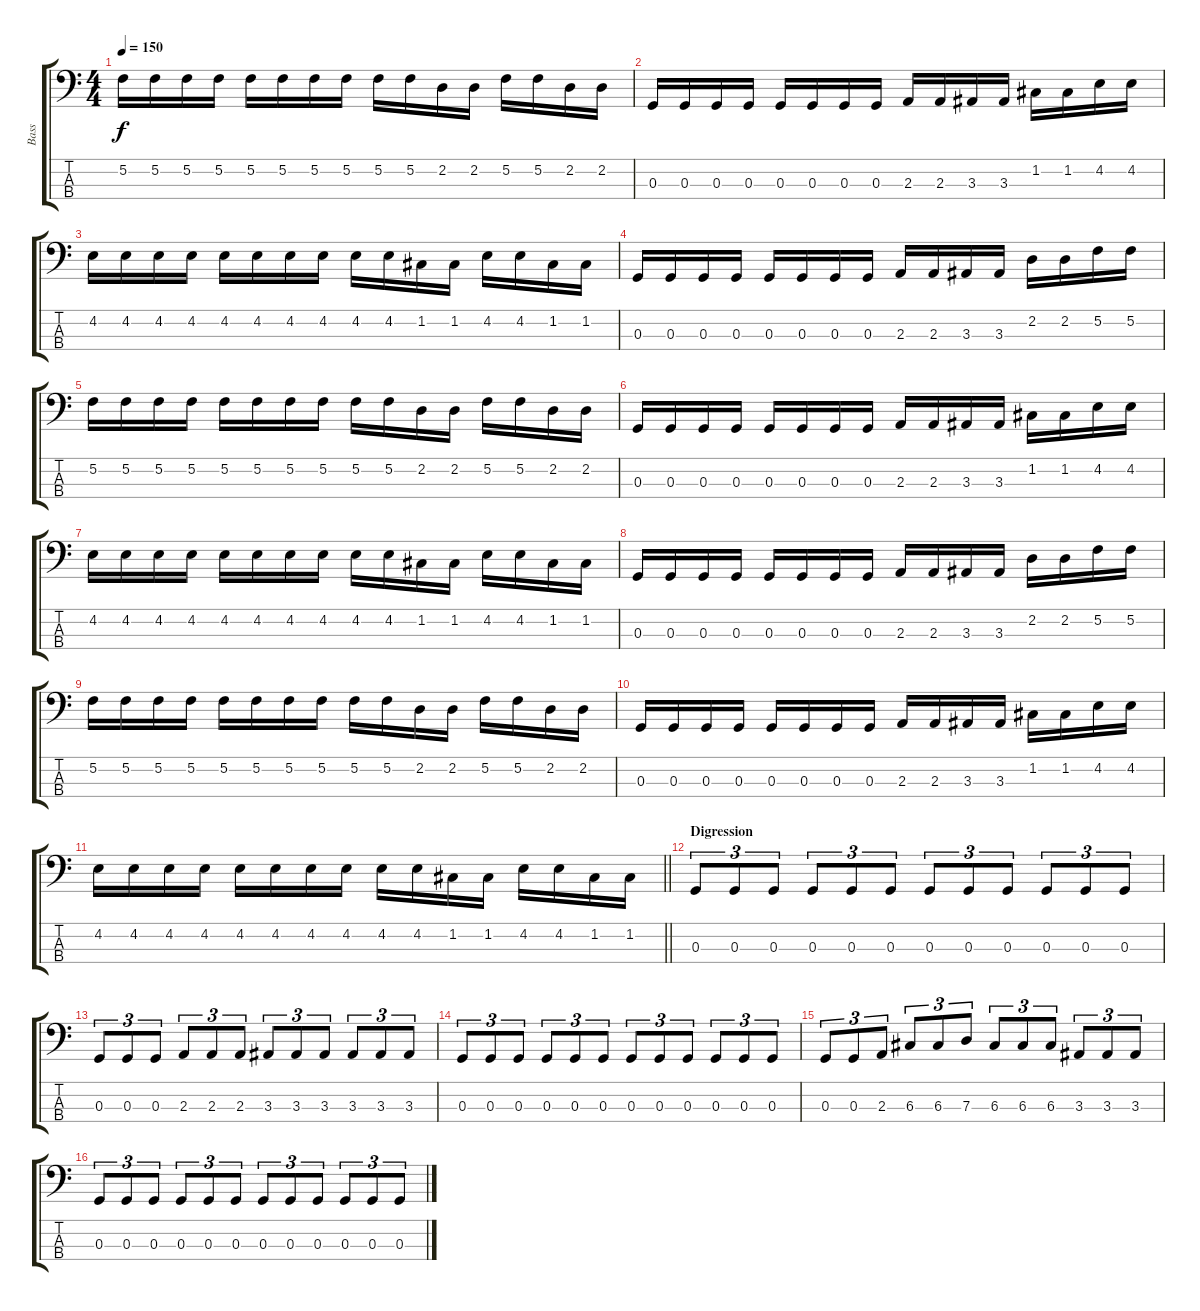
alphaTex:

\track ("Bass" "Bass") {instrument electricbassfinger}
\staff {score tabs}
\tuning (F2 C2 G1 D1) {hide}
\ts (4 4)
\tempo 150
\clef f4
\ks c
5.2.16{dy f} 5.2.16 5.2.16 5.2.16 5.2.16 5.2.16 5.2.16 5.2.16 5.2.16 5.2.16 2.2.16 2.2.16 5.2.16 5.2.16 2.2.16 2.2.16 |
0.3.16 0.3.16 0.3.16 0.3.16 0.3.16 0.3.16 0.3.16 0.3.16 2.3.16 2.3.16 3.3.16 3.3.16 1.2.16 1.2.16 4.2.16 4.2.16 |
4.2.16 4.2.16 4.2.16 4.2.16 4.2.16 4.2.16 4.2.16 4.2.16 4.2.16 4.2.16 1.2.16 1.2.16 4.2.16 4.2.16 1.2.16 1.2.16 |
0.3.16 0.3.16 0.3.16 0.3.16 0.3.16 0.3.16 0.3.16 0.3.16 2.3.16 2.3.16 3.3.16 3.3.16 2.2.16 2.2.16 5.2.16 5.2.16 |
5.2.16 5.2.16 5.2.16 5.2.16 5.2.16 5.2.16 5.2.16 5.2.16 5.2.16 5.2.16 2.2.16 2.2.16 5.2.16 5.2.16 2.2.16 2.2.16 |
0.3.16 0.3.16 0.3.16 0.3.16 0.3.16 0.3.16 0.3.16 0.3.16 2.3.16 2.3.16 3.3.16 3.3.16 1.2.16 1.2.16 4.2.16 4.2.16 |
4.2.16 4.2.16 4.2.16 4.2.16 4.2.16 4.2.16 4.2.16 4.2.16 4.2.16 4.2.16 1.2.16 1.2.16 4.2.16 4.2.16 1.2.16 1.2.16 |
0.3.16 0.3.16 0.3.16 0.3.16 0.3.16 0.3.16 0.3.16 0.3.16 2.3.16 2.3.16 3.3.16 3.3.16 2.2.16 2.2.16 5.2.16 5.2.16 |
5.2.16 5.2.16 5.2.16 5.2.16 5.2.16 5.2.16 5.2.16 5.2.16 5.2.16 5.2.16 2.2.16 2.2.16 5.2.16 5.2.16 2.2.16 2.2.16 |
0.3.16 0.3.16 0.3.16 0.3.16 0.3.16 0.3.16 0.3.16 0.3.16 2.3.16 2.3.16 3.3.16 3.3.16 1.2.16 1.2.16 4.2.16 4.2.16 |
\barLineRight lightlight
4.2.16 4.2.16 4.2.16 4.2.16 4.2.16 4.2.16 4.2.16 4.2.16 4.2.16 4.2.16 1.2.16 1.2.16 4.2.16 4.2.16 1.2.16 1.2.16 |
\section ("" "Digression")
0.3.8{tu (3 2)} 0.3.8{tu (3 2)} 0.3.8{tu (3 2)} 0.3.8{tu (3 2)} 0.3.8{tu (3 2)} 0.3.8{tu (3 2)} 0.3.8{tu (3 2)} 0.3.8{tu (3 2)} 0.3.8{tu (3 2)} 0.3.8{tu (3 2)} 0.3.8{tu (3 2)} 0.3.8{tu (3 2)} |
0.3.8{tu (3 2)} 0.3.8{tu (3 2)} 0.3.8{tu (3 2)} 2.3.8{tu (3 2)} 2.3.8{tu (3 2)} 2.3.8{tu (3 2)} 3.3.8{tu (3 2)} 3.3.8{tu (3 2)} 3.3.8{tu (3 2)} 3.3.8{tu (3 2)} 3.3.8{tu (3 2)} 3.3.8{tu (3 2)} |
0.3.8{tu (3 2)} 0.3.8{tu (3 2)} 0.3.8{tu (3 2)} 0.3.8{tu (3 2)} 0.3.8{tu (3 2)} 0.3.8{tu (3 2)} 0.3.8{tu (3 2)} 0.3.8{tu (3 2)} 0.3.8{tu (3 2)} 0.3.8{tu (3 2)} 0.3.8{tu (3 2)} 0.3.8{tu (3 2)} |
0.3.8{tu (3 2)} 0.3.8{tu (3 2)} 2.3.8{tu (3 2)} 6.3.8{tu (3 2)} 6.3.8{tu (3 2)} 7.3.8{tu (3 2)} 6.3.8{tu (3 2)} 6.3.8{tu (3 2)} 6.3.8{tu (3 2)} 3.3.8{tu (3 2)} 3.3.8{tu (3 2)} 3.3.8{tu (3 2)} |
0.3.8{tu (3 2)} 0.3.8{tu (3 2)} 0.3.8{tu (3 2)} 0.3.8{tu (3 2)} 0.3.8{tu (3 2)} 0.3.8{tu (3 2)} 0.3.8{tu (3 2)} 0.3.8{tu (3 2)} 0.3.8{tu (3 2)} 0.3.8{tu (3 2)} 0.3.8{tu (3 2)} 0.3.8{tu (3 2)}
